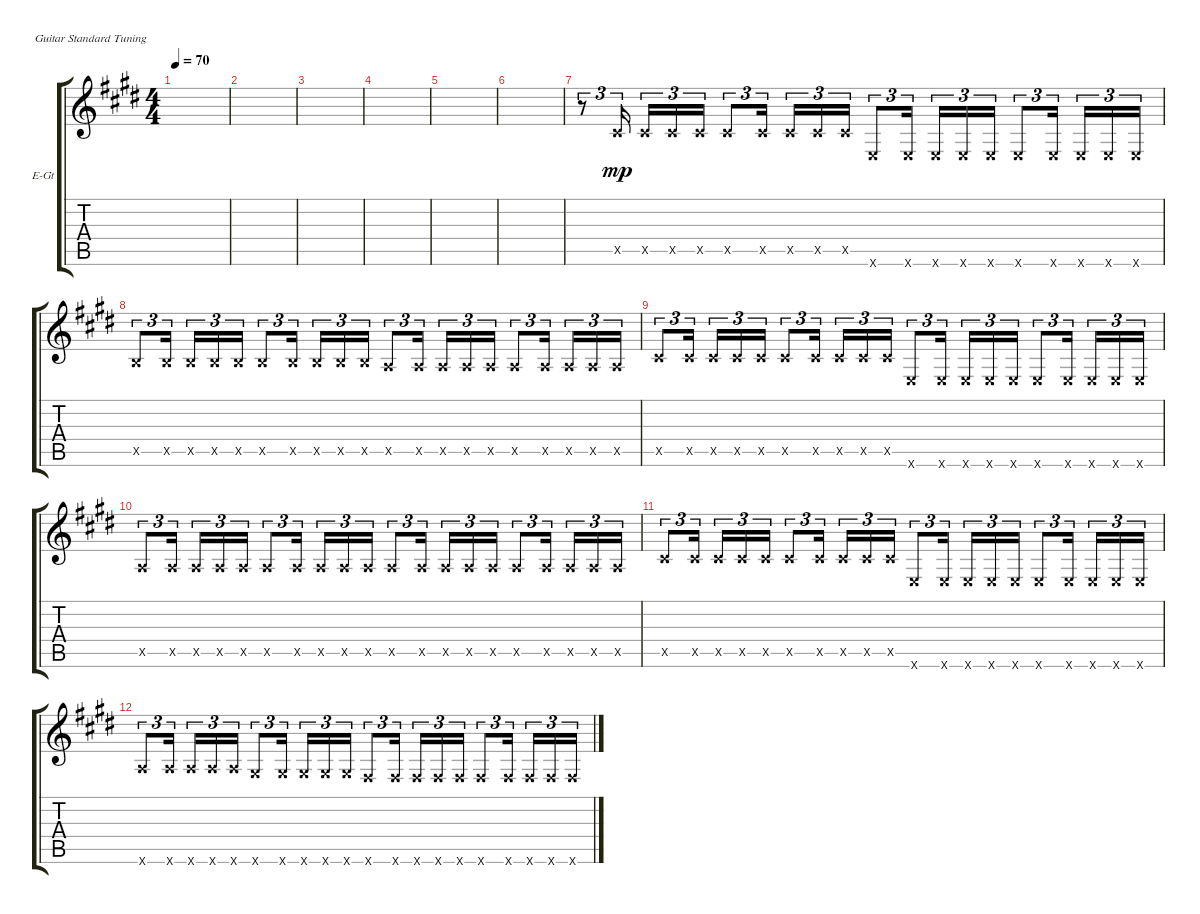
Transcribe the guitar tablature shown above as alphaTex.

\defaultSystemsLayout 4
\bracketExtendMode groupsimilarinstruments
\firstSystemTrackNameOrientation horizontal
\otherSystemsTrackNameOrientation horizontal
\track ("Distorted 1" "E-Gt") {instrument overdrivenguitar}
\staff {score tabs}
\tuning (E4 B3 G3 D3 A2 E2)
\ts (4 4)
\tempo 70
\clef g2
\ks c#minor
|
|
|
|
|
|
r.8{tu (3 2)} 4.5{x}.16{tu (3 2) dy mp} 4.5{x}.16{tu (3 2)} 4.5{x}.16{tu (3 2)} 4.5{x}.16{tu (3 2)} 4.5{x}.8{tu (3 2)} 4.5{x}.16{tu (3 2)} 4.5{x}.16{tu (3 2)} 4.5{x}.16{tu (3 2)} 4.5{x}.16{tu (3 2)} 0.6{x}.8{tu (3 2)} 0.6{x}.16{tu (3 2)} 0.6{x}.16{tu (3 2)} 0.6{x}.16{tu (3 2)} 0.6{x}.16{tu (3 2)} 0.6{x}.8{tu (3 2)} 0.6{x}.16{tu (3 2)} 0.6{x}.16{tu (3 2)} 0.6{x}.16{tu (3 2)} 0.6{x}.16{tu (3 2)} |
2.5{x}.8{tu (3 2)} 2.5{x}.16{tu (3 2)} 2.5{x}.16{tu (3 2)} 2.5{x}.16{tu (3 2)} 2.5{x}.16{tu (3 2)} 2.5{x}.8{tu (3 2)} 2.5{x}.16{tu (3 2)} 2.5{x}.16{tu (3 2)} 2.5{x}.16{tu (3 2)} 2.5{x}.16{tu (3 2)} 0.5{x}.8{tu (3 2)} 0.5{x}.16{tu (3 2)} 0.5{x}.16{tu (3 2)} 0.5{x}.16{tu (3 2)} 0.5{x}.16{tu (3 2)} 0.5{x}.8{tu (3 2)} 0.5{x}.16{tu (3 2)} 0.5{x}.16{tu (3 2)} 0.5{x}.16{tu (3 2)} 0.5{x}.16{tu (3 2)} |
4.5{x}.8{tu (3 2)} 4.5{x}.16{tu (3 2)} 4.5{x}.16{tu (3 2)} 4.5{x}.16{tu (3 2)} 4.5{x}.16{tu (3 2)} 4.5{x}.8{tu (3 2)} 4.5{x}.16{tu (3 2)} 4.5{x}.16{tu (3 2)} 4.5{x}.16{tu (3 2)} 4.5{x}.16{tu (3 2)} 0.6{x}.8{tu (3 2)} 0.6{x}.16{tu (3 2)} 0.6{x}.16{tu (3 2)} 0.6{x}.16{tu (3 2)} 0.6{x}.16{tu (3 2)} 0.6{x}.8{tu (3 2)} 0.6{x}.16{tu (3 2)} 0.6{x}.16{tu (3 2)} 0.6{x}.16{tu (3 2)} 0.6{x}.16{tu (3 2)} |
0.5{x}.8{tu (3 2)} 0.5{x}.16{tu (3 2)} 0.5{x}.16{tu (3 2)} 0.5{x}.16{tu (3 2)} 0.5{x}.16{tu (3 2)} 0.5{x}.8{tu (3 2)} 0.5{x}.16{tu (3 2)} 0.5{x}.16{tu (3 2)} 0.5{x}.16{tu (3 2)} 0.5{x}.16{tu (3 2)} 0.5{x}.8{tu (3 2)} 0.5{x}.16{tu (3 2)} 0.5{x}.16{tu (3 2)} 0.5{x}.16{tu (3 2)} 0.5{x}.16{tu (3 2)} 0.5{x}.8{tu (3 2)} 0.5{x}.16{tu (3 2)} 0.5{x}.16{tu (3 2)} 0.5{x}.16{tu (3 2)} 0.5{x}.16{tu (3 2)} |
4.5{x}.8{tu (3 2)} 4.5{x}.16{tu (3 2)} 4.5{x}.16{tu (3 2)} 4.5{x}.16{tu (3 2)} 4.5{x}.16{tu (3 2)} 4.5{x}.8{tu (3 2)} 4.5{x}.16{tu (3 2)} 4.5{x}.16{tu (3 2)} 4.5{x}.16{tu (3 2)} 4.5{x}.16{tu (3 2)} 0.6{x}.8{tu (3 2)} 0.6{x}.16{tu (3 2)} 0.6{x}.16{tu (3 2)} 0.6{x}.16{tu (3 2)} 0.6{x}.16{tu (3 2)} 0.6{x}.8{tu (3 2)} 0.6{x}.16{tu (3 2)} 0.6{x}.16{tu (3 2)} 0.6{x}.16{tu (3 2)} 0.6{x}.16{tu (3 2)} |
5.6{x}.8{tu (3 2)} 5.6{x}.16{tu (3 2)} 5.6{x}.16{tu (3 2)} 5.6{x}.16{tu (3 2)} 5.6{x}.16{tu (3 2)} 4.6{x}.8{tu (3 2)} 4.6{x}.16{tu (3 2)} 4.6{x}.16{tu (3 2)} 4.6{x}.16{tu (3 2)} 4.6{x}.16{tu (3 2)} 2.6{x}.8{tu (3 2)} 2.6{x}.16{tu (3 2)} 2.6{x}.16{tu (3 2)} 2.6{x}.16{tu (3 2)} 2.6{x}.16{tu (3 2)} 2.6{x}.8{tu (3 2)} 2.6{x}.16{tu (3 2)} 2.6{x}.16{tu (3 2)} 2.6{x}.16{tu (3 2)} 2.6{x}.16{tu (3 2)}
